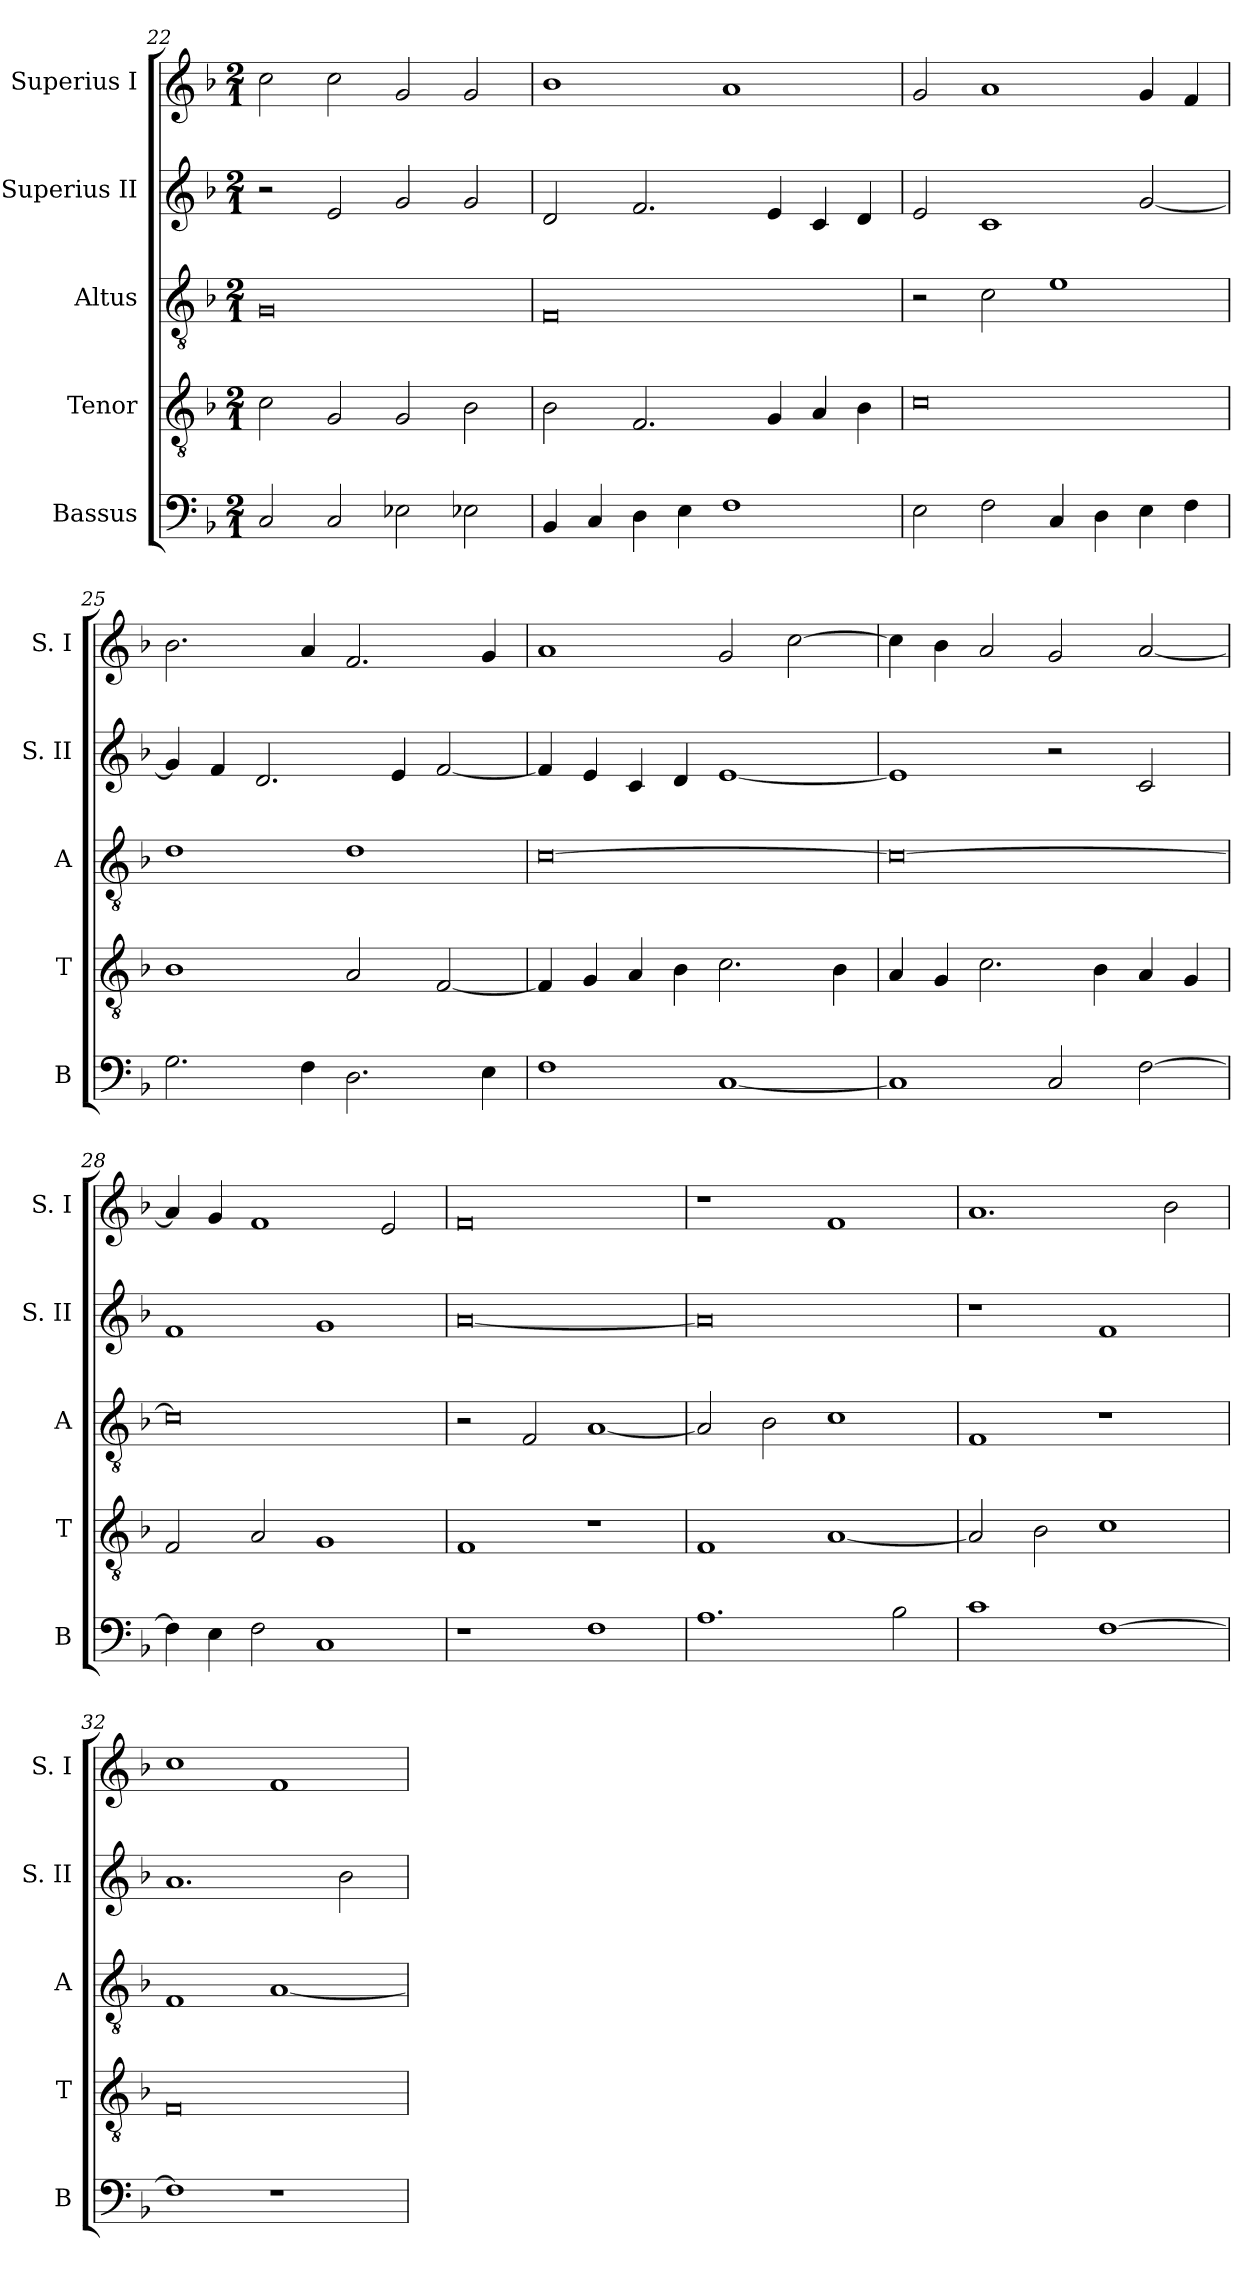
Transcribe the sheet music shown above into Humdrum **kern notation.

**kern	**kern	**kern	**kern	**kern
*part5	*part4	*part3	*part2	*part1
*staff5	*staff4	*staff3	*staff2	*staff1
*I"Bassus	*I"Tenor	*I"Altus	*I"Superius II	*I"Superius I
*I'B	*I'T	*I'A	*I'S. II	*I'S. I
*clefF4	*clefGv2	*clefGv2	*clefG2	*clefG2
*k[b-]	*k[b-]	*k[b-]	*k[b-]	*k[b-]
*F:	*F:	*F:	*F:	*F:
*M2/1	*M2/1	*M2/1	*M2/1	*M2/1
=22	=22	=22	=22	=22
2C	2c	0G	2r	2cc
2C	2G	.	2e	2cc
2E-X	2G	.	2g	2g
2E-X	2B-	.	2g	2g
=23	=23	=23	=23	=23
4BB-	2B-	0F	2d	1b-
4C	.	.	.	.
4D	2.F	.	2.f	.
4E	.	.	.	.
1F	.	.	.	1a
.	4G	.	4e	.
.	4A	.	4c	.
.	4B-	.	4d	.
=24	=24	=24	=24	=24
2E	0c	2r	2e	2g
2F	.	2c	1c	1a
4C	.	1e	.	.
4D	.	.	.	.
4E	.	.	[2g	4g
4F	.	.	.	4f
=25	=25	=25	=25	=25
2.G	1B-	1d	4g]	2.b-
.	.	.	4f	.
.	.	.	2.d	.
4F	.	.	.	4a
2.D	2A	1d	.	2.f
.	.	.	4e	.
.	[2F	.	[2f	.
4E	.	.	.	4g
=26	=26	=26	=26	=26
1F	4F]	[0c	4f]	1a
.	4G	.	4e	.
.	4A	.	4c	.
.	4B-	.	4d	.
[1C	2.c	.	[1e	2g
.	.	.	.	[2cc
.	4B-	.	.	.
=27	=27	=27	=27	=27
1C]	4A	0c_	1e]	4cc]
.	4G	.	.	4b-
.	2.c	.	.	2a
2C	.	.	2r	2g
.	4B-	.	.	.
[2F	4A	.	2c	[2a
.	4G	.	.	.
=28	=28	=28	=28	=28
4F]	2F	0c]	1f	4a]
4E	.	.	.	4g
2F	2A	.	.	1f
1C	1G	.	1g	.
.	.	.	.	2e
=29	=29	=29	=29	=29
1r	1F	2r	[0a	0f
.	.	2F	.	.
1F	1r	[1A	.	.
=30	=30	=30	=30	=30
1.A	1F	2A]	0a]	1r
.	.	2B-	.	.
.	[1A	1c	.	1f
2B-	.	.	.	.
=31	=31	=31	=31	=31
1c	2A]	1F	1r	1.a
.	2B-	.	.	.
[1F	1c	1r	1f	.
.	.	.	.	2b-
=32	=32	=32	=32	=32
1F]	0F	1F	1.a	1cc
1r	.	[1A	.	1f
.	.	.	2b-	.
=	=	=	=	=
*-	*-	*-	*-	*-
